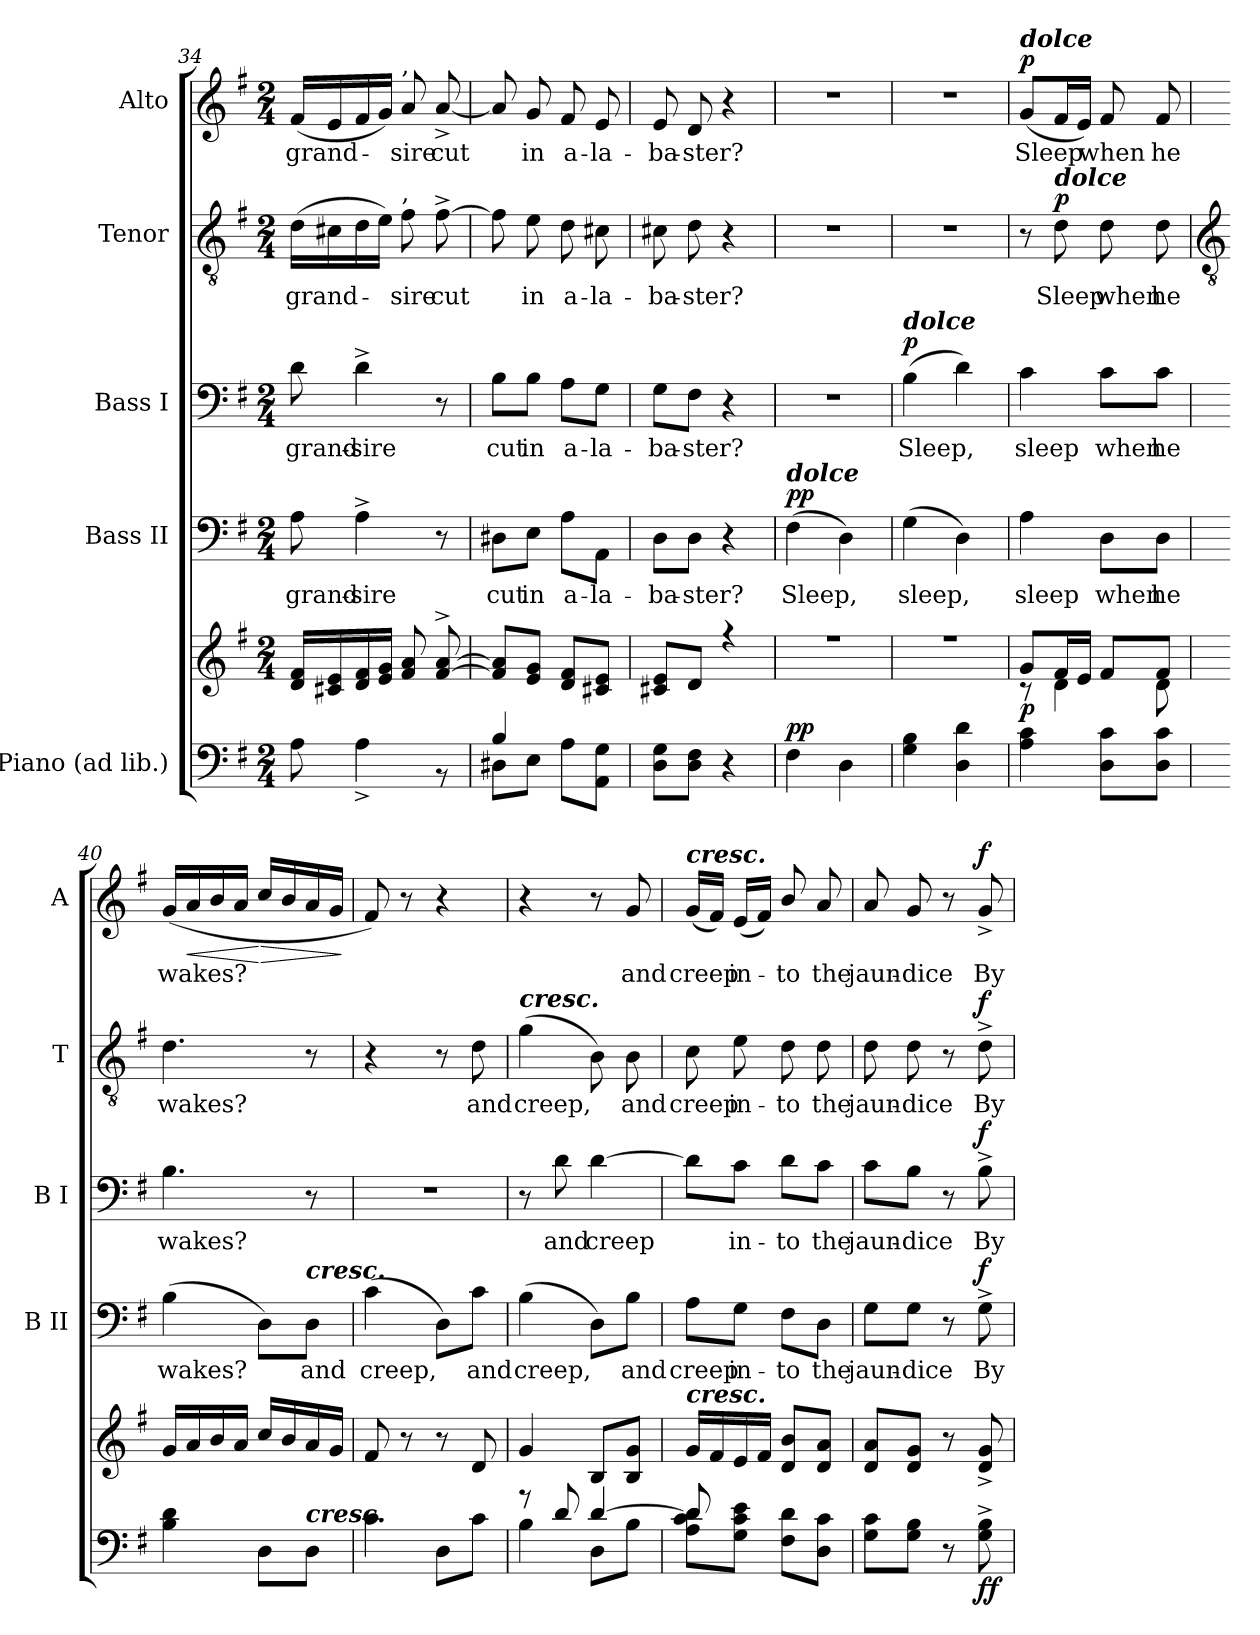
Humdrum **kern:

**kern	**kern	**dynam	**kern	**text	**dynam	**kern	**text	**dynam	**kern	**text	**dynam	**kern	**text	**dynam
*part5	*part5	*part5	*part4	*part4	*part4	*part3	*part3	*part3	*part2	*part2	*part2	*part1	*part1	*part1
*staff6	*staff5	*staff5/6	*staff4	*staff4	*staff4	*staff3	*staff3	*staff3	*staff2	*staff2	*staff2	*staff1	*staff1	*staff1
*I"Piano (ad lib.)	*	*	*I"Bass II	*	*	*I"Bass I	*	*	*I"Tenor	*	*	*I"Alto	*	*
*	*	*	*I'B II	*	*	*I'B I	*	*	*I'T	*	*	*I'A	*	*
!!LO:LB:g=z
*clefF4	*clefG2	*	*clefF4	*	*	*clefF4	*	*	*clefGv2	*	*	*clefG2	*	*
*k[f#]	*k[f#]	*	*k[f#]	*	*	*k[f#]	*	*	*k[f#]	*	*	*k[f#]	*	*
*G:	*G:	*	*G:	*	*	*G:	*	*	*G:	*	*	*G:	*	*
*M2/4	*M2/4	*	*M2/4	*	*	*M2/4	*	*	*M2/4	*	*	*M2/4	*	*
=34	=34	=34	=34	=34	=34	=34	=34	=34	=34	=34	=34	=34	=34	=34
*	*^	*	*	*	*	*	*	*	*	*	*	*	*	*
!LO:N:vis=1	!	!LO:N:vis=1	!	!	!LO:LY:b	!	!	!LO:LY:b	!	!	!LO:LY:b	!	!	!LO:LY:b	!
*^	*	*	*	*	*	*	*	*	*	*	*	*	*	*	*
2ryy	8A\	16d 16f#LL	2ryy	.	8A	grand-	.	8d	grand-	.	(>16dLL	grand-	.	(<16f#LL	grand-	.
.	.	16c#X 16e	.	.	.	.	.	.	.	.	16c#X	.	.	16e	.	.
!	!	!	!	!	!	!LO:LY:b	!	!	!LO:LY:b	!	!	!	!	!	!	!
.	4A^\	16d 16f#	.	.	4A^	-sire	.	4d^	-sire	.	16d	.	.	16f#	.	.
.	.	16e 16gJJ	.	.	.	.	.	.	.	.	16eJJ)	.	.	16gJJ)	.	.
!	!	!	!	!	!	!	!	!	!	!	!	!	!	!LO:TX:a:t=,	!	!
!	!	!	!	!	!	!	!	!	!	!	!LO:TX:a:t=,	!	!	!	!	!
!	!	!	!	!	!	!	!	!	!	!	!	!LO:LY:b	!	!	!LO:LY:b	!
.	.	8f# 8a	.	.	.	.	.	.	.	.	8f#	sire	.	8a	sire	.
!	!	!	!	!	!	!	!	!	!	!	!	!LO:LY:b	!	!	!LO:LY:b	!
.	8r	[8f#^ [8a^	.	.	8r	.	.	8r	.	.	[8f#^	cut	.	[8a^	cut	.
=35	=35	=35	=35	=35	=35	=35	=35	=35	=35	=35	=35	=35	=35	=35	=35	=35
!	!	!	!LO:N:vis=1	!	!	!LO:LY:b	!	!	!LO:LY:b	!	!	!	!	!	!	!
4B/	8D#X\L	8f#] 8a]L	2ryy	.	8D#X\L	cut	.	8B\L	cut	.	8f#]	.	.	8a]	.	.
!	!	!	!	!	!	!LO:LY:b	!	!	!LO:LY:b	!	!	!LO:LY:b	!	!	!LO:LY:b	!
.	8E\J	8e 8gJ	.	.	8E\J	in	.	8B\J	in	.	8e	in	.	8g	in	.
!	!	!	!	!	!	!LO:LY:b	!	!	!LO:LY:b	!	!	!LO:LY:b	!	!	!LO:LY:b	!
4ryy	8A\L	8d 8f#L	.	.	8A\L	a-	.	8A\L	a-	.	8d	a-	.	8f#	a-	.
!	!	!	!	!	!	!LO:LY:b	!	!	!LO:LY:b	!	!	!LO:LY:b	!	!	!LO:LY:b	!
.	8AA\ 8G\J	8c#X 8eJ	.	.	8AA\J	-la-	.	8G\J	-la-	.	8c#X	-la-	.	8e	-la-	.
=36	=36	=36	=36	=36	=36	=36	=36	=36	=36	=36	=36	=36	=36	=36	=36	=36
!	!	!	!LO:N:vis=1	!	!	!LO:LY:b	!	!	!LO:LY:b	!	!	!LO:LY:b	!	!	!LO:LY:b	!
*v	*v	*	*	*	*	*	*	*	*	*	*	*	*	*	*	*
8D\ 8G\L	8c#X 8eL	2ryy	.	8D\L	-ba-	.	8G\L	-ba-	.	8c#X	-ba-	.	8e	-ba-	.
!	!	!	!	!	!LO:LY:b	!	!	!LO:LY:b	!	!	!LO:LY:b	!	!	!LO:LY:b	!
8D\ 8F#\J	8dJ	.	.	8D\J	-ster?	.	8F#\J	-ster?	.	8d	-ster?	.	8d	-ster?	.
4r	4r	.	.	4r	.	.	4r	.	.	4r	.	.	4r	.	.
=37	=37	=37	=37	=37	=37	=37	=37	=37	=37	=37	=37	=37	=37	=37	=37
!	!	!	!	!LO:TX:a:Bi:t=dolce	!	!	!	!	!	!	!	!	!	!	!
!	!LO:N:vis=1	!LO:N:vis=1	!LO:DY:a=2	!	!LO:LY:b	!LO:DY:b	!LO:N:vis=1	!	!	!LO:N:vis=1	!	!	!LO:N:vis=1	!	!
4F#\	2r	2ryy	pp	(>4F#	Sleep,	pp	2r	.	.	2r	.	.	2r	.	.
4D\	.	.	.	4D)	.	.	.	.	.	.	.	.	.	.	.
=38	=38	=38	=38	=38	=38	=38	=38	=38	=38	=38	=38	=38	=38	=38	=38
!	!	!	!	!	!	!	!LO:TX:a:Bi:t=dolce	!	!	!	!	!	!	!	!
!	!LO:N:vis=1	!LO:N:vis=1	!	!	!LO:LY:b	!	!	!LO:LY:b	!LO:DY:b	!LO:N:vis=1	!	!	!LO:N:vis=1	!	!
4G\ 4B\	2r	2ryy	.	(>4G	sleep,	.	(>4B	Sleep,	p	2r	.	.	2r	.	.
4D\ 4d\	.	.	.	4D)	.	.	4d)	.	.	.	.	.	.	.	.
=39	=39	=39	=39	=39	=39	=39	=39	=39	=39	=39	=39	=39	=39	=39	=39
!	!	!	!	!	!	!	!	!	!	!	!	!	!LO:TX:a:Bi:t=dolce	!	!
!	!	!	!LO:DY:b	!	!LO:LY:b	!	!	!LO:LY:b	!	!	!	!	!	!LO:LY:b	!LO:DY:b
4A\ 4c\	8gL	8r	p	4A	sleep	.	4c	sleep	.	8r	.	.	(<8gL	Sleep	p
!	!	!	!	!	!	!	!	!	!	!LO:TX:a:Bi:t=dolce	!	!	!	!	!
!	!	!	!	!	!	!	!	!	!	!	!LO:LY:b	!LO:DY:b	!	!	!
.	16f#L	4d\	.	.	.	.	.	.	.	8d	Sleep	p	16f#L	.	.
.	16eJJ	.	.	.	.	.	.	.	.	.	.	.	16eJJ)	.	.
!	!	!	!	!	!LO:LY:b	!	!	!LO:LY:b	!	!	!LO:LY:b	!	!	!LO:LY:b	!
8D\ 8c\L	8f#L	.	.	8D\L	when	.	8c\L	when	.	8d	when	.	8f#	when	.
!	!	!	!	!	!LO:LY:b	!	!	!LO:LY:b	!	!	!LO:LY:b	!	!	!LO:LY:b	!
8D\ 8c\J	8f#J	8d\	.	8D\J	he	.	8c\J	he	.	8d	he	.	8f#	he	.
*	*v	*v	*	*	*	*	*	*	*	*	*	*	*	*	*
!!LO:LB:g=z
=40	=40	=40	=40	=40	=40	=40	=40	=40	=40	=40	=40	=40	=40	=40
*	*	*	*	*	*	*	*	*	*clefGv2	*	*	*	*	*
*	*^	*	*	*	*	*	*	*	*	*	*	*	*	*
!LO:N:vis=1	!	!	!	!	!LO:LY:b	!	!	!LO:LY:b	!	!	!LO:LY:b	!	!	!LO:LY:b	!
*^	*v	*v	*	*	*	*	*	*	*	*	*	*	*	*	*
2ryy	4B\ 4d\	16gLL	.	(>4B	wakes?	.	4.B	wakes?	.	4.d	wakes?	.	(<16gLL	wakes?	.
!	!	!	!	!	!	!	!	!	!	!	!	!	!	!	!LO:HP:b
.	.	16a	.	.	.	.	.	.	.	.	.	.	16a	.	<
.	.	16b	.	.	.	.	.	.	.	.	.	.	16b	.	.
.	.	16aJJ	.	.	.	.	.	.	.	.	.	.	16aJJ	.	.
!	!	!	!	!	!	!	!	!	!	!	!	!	!	!	!LO:HP:n=1:b
.	8D\L	16ccLL	.	8D\L)	.	.	.	.	.	.	.	.	16ccLL	.	[ >
.	.	16b	.	.	.	.	.	.	.	.	.	.	16b	.	.
!	!	!	!	!LO:TX:a:Bi:t=cresc.	!	!	!	!	!	!	!	!	!	!	!
!	!LO:TX:a:Bi:t=cresc.	!	!	!	!	!	!	!	!	!	!	!	!	!	!
!	!	!	!	!	!LO:LY:b	!	!	!	!	!	!	!	!	!	!
.	8D\J	16a	.	8D\J	and	.	8r	.	.	8r	.	.	16a	.	.
.	.	16gJJ	.	.	.	.	.	.	.	.	.	.	16gJJ	.	.
*v	*v	*	*	*	*	*	*	*	*	*	*	*	*	*	*
.	.	.	.	.	.	.	.	.	.	.	.	.	.	]
=41	=41	=41	=41	=41	=41	=41	=41	=41	=41	=41	=41	=41	=41	=41
!LO:N:vis=1	!	!	!	!LO:LY:b	!	!LO:N:vis=1	!	!	!	!	!	!	!	!
*^	*	*	*	*	*	*	*	*	*	*	*	*	*	*
2ryy	4c\	8f#	.	(>4c	creep,	.	2r	.	.	4r	.	.	8f#)	.	.
.	.	8r	.	.	.	.	.	.	.	.	.	.	8r	.	.
.	8D\L	8r	.	8D\L)	.	.	.	.	.	8r	.	.	4r	.	.
!	!	!	!	!	!LO:LY:b	!	!	!	!	!	!LO:LY:b	!	!	!	!
.	8c\J	8d	.	8c\J	and	.	.	.	.	8d	and	.	.	.	.
=42	=42	=42	=42	=42	=42	=42	=42	=42	=42	=42	=42	=42	=42	=42	=42
!	!	!	!	!	!	!	!	!	!	!LO:TX:a:Bi:t=cresc.	!	!	!	!	!
!	!	!	!	!	!LO:LY:b	!	!	!	!	!	!LO:LY:b	!	!	!	!
8r	4B\	4g	.	(>4B	creep,	.	8r	.	.	(>4g	creep,	.	4r	.	.
!	!	!	!	!	!	!	!	!LO:LY:b	!	!	!	!	!	!	!
8d/	.	.	.	.	.	.	8d	and	.	.	.	.	.	.	.
!	!	!	!	!	!	!	!	!LO:LY:b	!	!	!	!	!	!	!
[4d/	8D\L	8BL	.	8D\L)	.	.	[4d	creep	.	8B)	.	.	8r	.	.
!	!	!	!	!	!LO:LY:b	!	!	!	!	!	!LO:LY:b	!	!	!LO:LY:b	!
.	8B\J	8B 8gJ	.	8B\J	and	.	.	.	.	8B	and	.	8g	and	.
=43	=43	=43	=43	=43	=43	=43	=43	=43	=43	=43	=43	=43	=43	=43	=43
!	!	!	!	!	!	!	!	!	!	!	!	!	!LO:TX:a:Bi:t=cresc.	!	!
!	!	!LO:TX:a:Bi:t=cresc.	!	!	!	!	!	!	!	!	!	!	!	!	!
!	!	!	!	!	!LO:LY:b	!	!	!	!	!	!LO:LY:b	!	!	!LO:LY:b	!
8d]	8A\ 8c\ 8d\L	16gLL	.	8A\L	creep	.	8d\L]	.	.	8c	creep	.	(<16gLL	creep	.
.	.	16f#	.	.	.	.	.	.	.	.	.	.	16f#JJ)	.	.
!	!	!	!	!	!LO:LY:b	!	!	!LO:LY:b	!	!	!LO:LY:b	!	!	!LO:LY:b	!
4.ryy	8G\ 8c\ 8e\J	16e	.	8G\J	in-	.	8c\J	in-	.	8e	in-	.	(<16eLL	in-	.
.	.	16f#JJ	.	.	.	.	.	.	.	.	.	.	16f#JJ)	.	.
!	!	!	!	!	!LO:LY:b	!	!	!LO:LY:b	!	!	!LO:LY:b	!	!	!LO:LY:b	!
.	8F#\ 8d\L	8d 8bL	.	8F#\L	-to	.	8d\L	-to	.	8d	-to	.	8b/	to	.
!	!	!	!	!	!LO:LY:b	!	!	!LO:LY:b	!	!	!LO:LY:b	!	!	!LO:LY:b	!
.	8D\ 8c\J	8d 8aJ	.	8D\J	the	.	8c\J	the	.	8d	the	.	8a	the	.
=44	=44	=44	=44	=44	=44	=44	=44	=44	=44	=44	=44	=44	=44	=44	=44
!	!	!	!	!	!LO:LY:b	!	!	!LO:LY:b	!	!	!LO:LY:b	!	!	!LO:LY:b	!
*v	*v	*	*	*	*	*	*	*	*	*	*	*	*	*	*
8G\ 8c\L	8d 8aL	.	8G\L	jaun-	.	8c\L	jaun-	.	8d	jaun-	.	8a	jaun-	.
!	!	!	!	!LO:LY:b	!	!	!LO:LY:b	!	!	!LO:LY:b	!	!	!LO:LY:b	!
8G\ 8B\J	8d 8gJ	.	8G\J	-dice	.	8B\J	-dice	.	8d	-dice	.	8g	-dice	.
8r	8r	.	8r	.	.	8r	.	.	8r	.	.	8r	.	.
!	!	!LO:DY:b=2	!	!LO:LY:b	!	!	!LO:LY:b	!	!	!LO:LY:b	!	!	!LO:LY:b	!
!	!	!LO:DY:n=1:b	!	!	!LO:DY:b	!	!	!LO:DY:b	!	!	!LO:DY:b	!	!	!LO:DY:b
8G\^ 8B\^	8d^ 8g^	f f	8G^	By	f	8B^	By	f	8d^	By	f	8g^	By	f
=	=	=	=	=	=	=	=	=	=	=	=	=	=	=
*-	*-	*-	*-	*-	*-	*-	*-	*-	*-	*-	*-	*-	*-	*-
